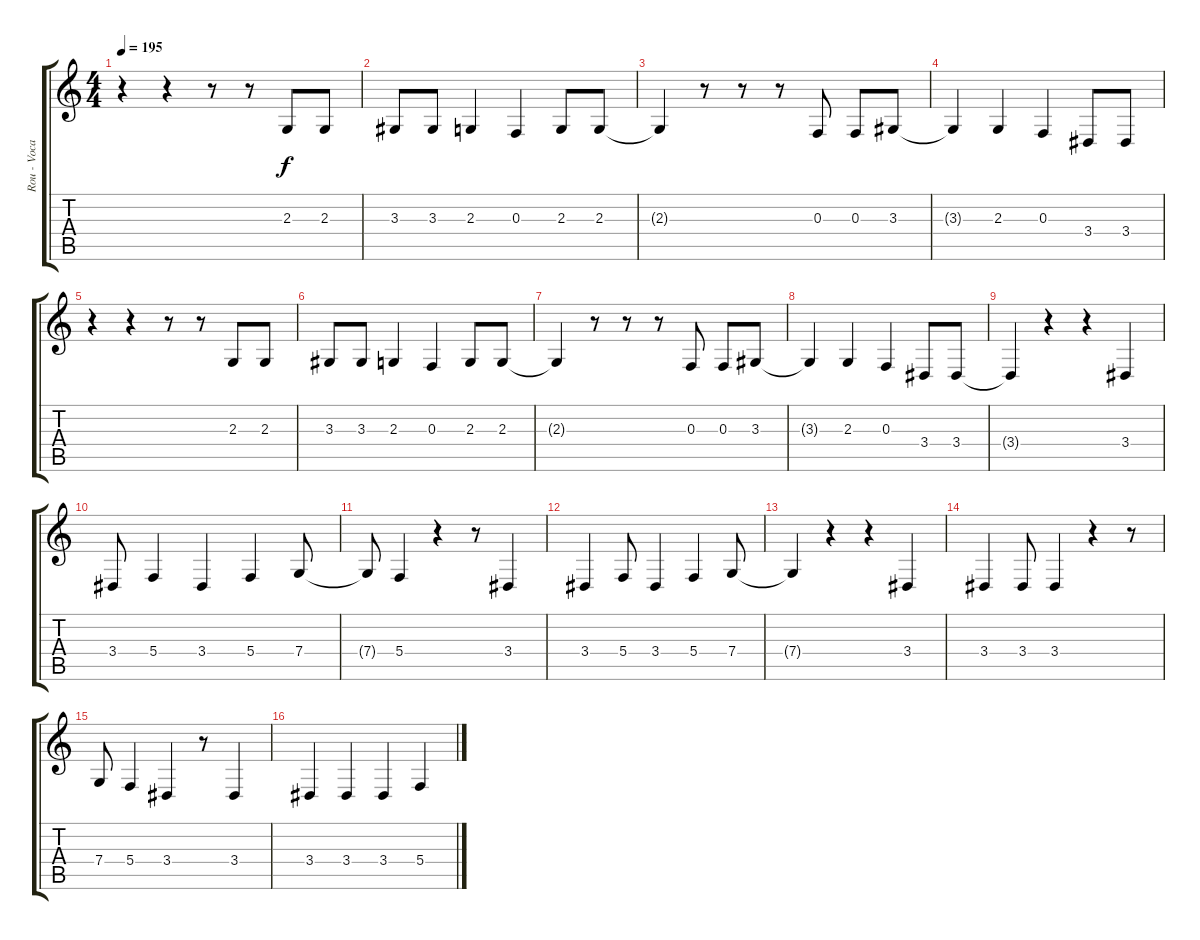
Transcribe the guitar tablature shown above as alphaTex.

\track ("Rou - Vocals" "Rou - Voca") {instrument clarinet}
\staff {score tabs}
\tuning (D4 A3 F3 C3 G2 C2) {hide}
\ts (4 4)
\tempo 195
\clef g2
\ks c
r.4{dy f} r.4 r.8 r.8 2.3.8 2.3.8 |
3.3.8 3.3.8 2.3.4 0.3.4 2.3.8 2.3.8 |
2.3{t}.4 r.8 r.8 r.8 0.3.8 0.3.8 3.3.8 |
3.3{t}.4 2.3.4 0.3.4 3.4.8 3.4.8 |
r.4 r.4 r.8 r.8 2.3.8 2.3.8 |
3.3.8 3.3.8 2.3.4 0.3.4 2.3.8 2.3.8 |
2.3{t}.4 r.8 r.8 r.8 0.3.8 0.3.8 3.3.8 |
3.3{t}.4 2.3.4 0.3.4 3.4.8 3.4.8 |
3.4{t}.4 r.4 r.4 3.4.4 |
3.4.8 5.4.4 3.4.4 5.4.4 7.4.8 |
7.4{t}.8 5.4.4 r.4 r.8 3.4.4 |
3.4.4 5.4.8 3.4.4 5.4.4 7.4.8 |
7.4{t}.4 r.4 r.4 3.4.4 |
3.4.4 3.4.8 3.4.4 r.4 r.8 |
7.4.8 5.4.4 3.4.4 r.8 3.4.4 |
3.4.4 3.4.4 3.4.4 5.4.4
